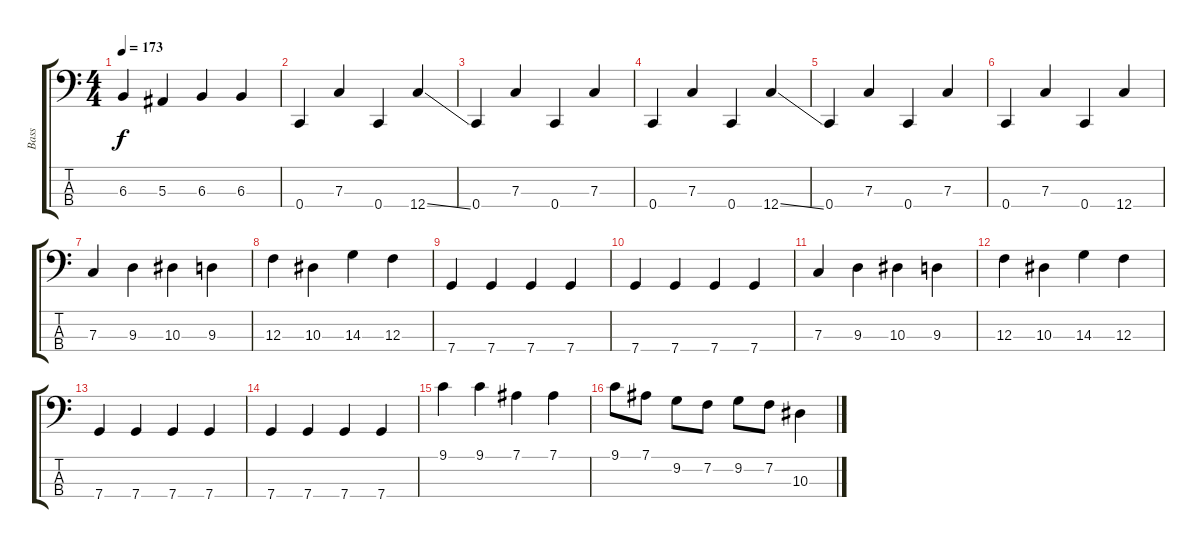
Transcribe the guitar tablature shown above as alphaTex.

\track ("Bass" "Bass") {instrument electricbassfinger}
\staff {score tabs}
\tuning (Eb2 Bb1 F1 C1) {hide}
\ts (4 4)
\tempo 173
\clef f4
\ks c
6.3.4{dy f} 5.3.4 6.3.4 6.3.4 |
0.4.4 7.3.4 0.4.4 12.4{ss}.4 |
0.4.4 7.3.4 0.4.4 7.3.4 |
0.4.4 7.3.4 0.4.4 12.4{ss}.4 |
0.4.4 7.3.4 0.4.4 7.3.4 |
0.4.4 7.3.4 0.4.4 12.4.4 |
7.3.4 9.3.4 10.3.4 9.3.4 |
12.3.4 10.3.4 14.3.4 12.3.4 |
7.4.4 7.4.4 7.4.4 7.4.4 |
7.4.4 7.4.4 7.4.4 7.4.4 |
7.3.4 9.3.4 10.3.4 9.3.4 |
12.3.4 10.3.4 14.3.4 12.3.4 |
7.4.4 7.4.4 7.4.4 7.4.4 |
7.4.4 7.4.4 7.4.4 7.4.4 |
9.1.4 9.1.4 7.1.4 7.1.4 |
9.1.8 7.1.8 9.2.8 7.2.8 9.2.8 7.2.8 10.3.4
